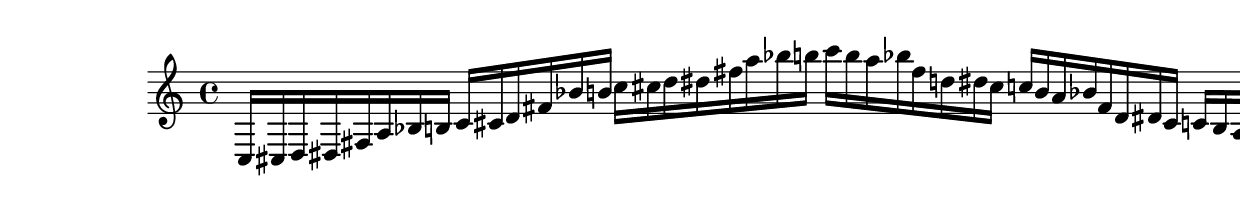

\new PianoStaff <<
\cadenzaOn
\new Staff = "right" {
\clef treble
    c16 [ cis d dis fis a bes b ]
    c' [ cis' d' fis' bes' b' ]
    c'' [ cis'' d'' dis'' fis'' a'' bes'' b'' ]
    c''' [ b'' a'' bes'' fis'' d'' dis'' cis'' ]
    c'' [ b' a' bes' fis' d' dis' cis' ]
    c' [ b a bes fis d dis cis ]
    c
}
>>
